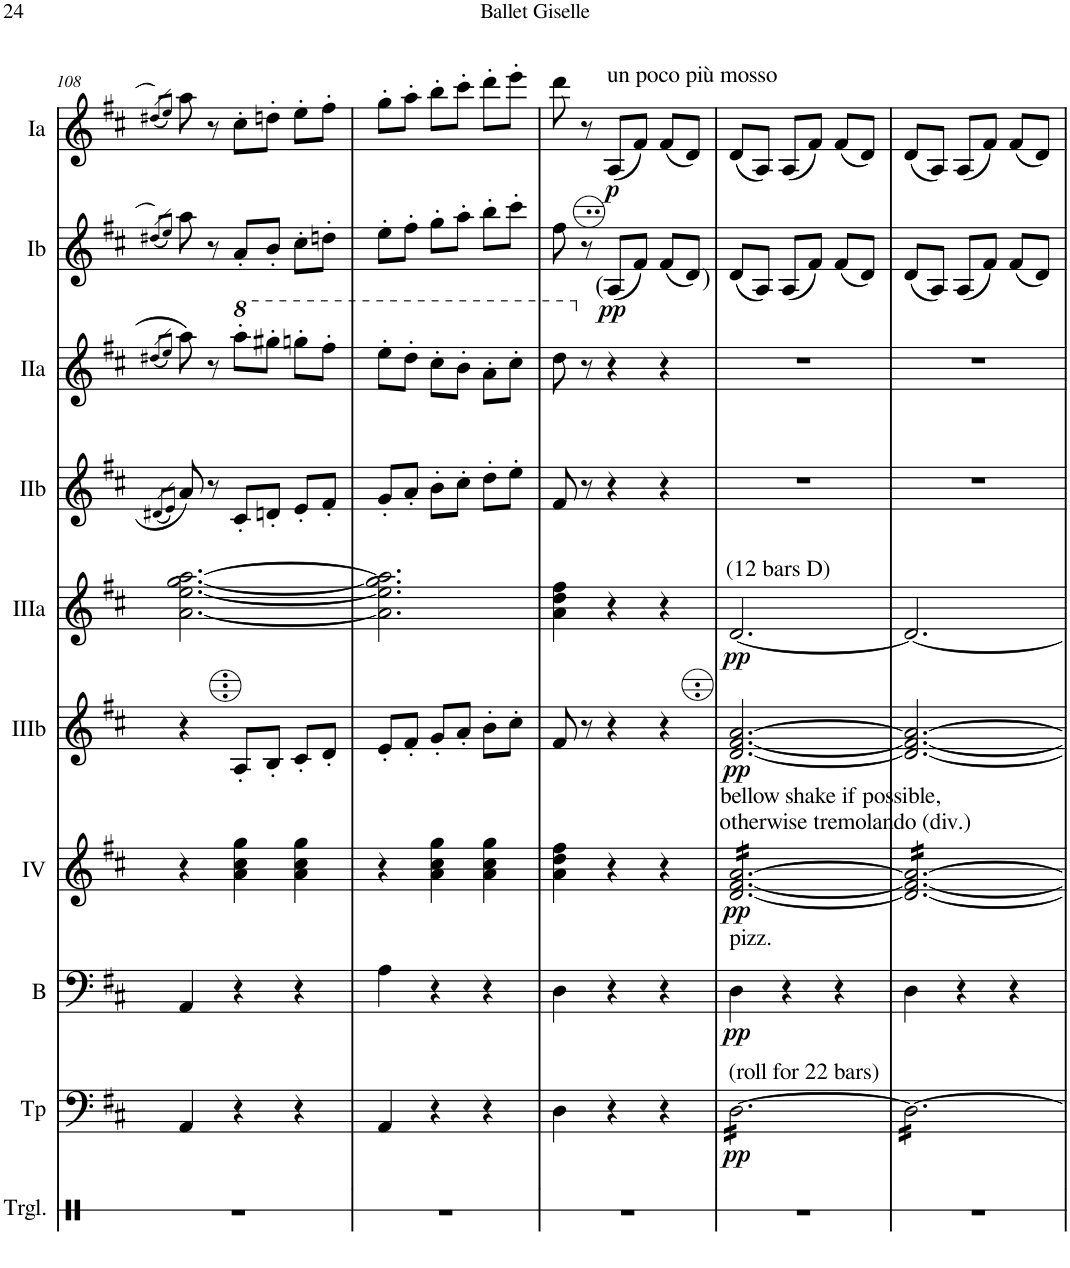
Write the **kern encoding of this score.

**kern	**kern	**dynam	**kern	**dynam	**kern	**dynam	**kern	**dynam	**kern	**dynam	**kern	**kern	**kern	**dynam	**kern	**dynam
*part10	*part9	*part9	*part8	*part8	*part7	*part7	*part6	*part6	*part5	*part5	*part4	*part3	*part2	*part2	*part1	*part1
*staff10	*staff9	*staff9	*staff8	*staff8	*staff7	*staff7	*staff6	*staff6	*staff5	*staff5	*staff4	*staff3	*staff2	*staff2	*staff1	*staff1
*I"Triangle	*I"Timp.	*	*I"Bass	*	*I"Acc. 4	*	*I"Acc. 3b	*	*I"Acc. 3a	*	*I"Acc. 2b	*I"Acc. 2a	*I"Acc. 1b	*	*I"Acc. 1a	*
*I'Trgl.	*I'Tp	*	*I'B	*	*	*	*	*	*	*	*	*	*	*	*	*
!!LO:PB:g=z
*clefX	*clefF4	*	*clefF4	*	*clefG2	*	*clefG2	*	*clefG2	*	*clefG2	*clefG2	*clefG2	*	*clefG2	*
*	*	*	*Trd7c12	*	*Trd7c12	*	*Trd7c12	*	*Trd7c12	*	*	*	*	*	*	*
*k[]	*k[f#c#]	*	*k[f#c#]	*	*k[f#c#]	*	*k[f#c#]	*	*k[f#c#]	*	*k[f#c#]	*k[f#c#]	*k[f#c#]	*	*k[f#c#]	*
*M3/4	*M3/4	*	*M3/4	*	*M3/4	*	*M3/4	*	*M3/4	*	*M3/4	*M3/4	*M3/4	*	*M3/4	*
=108	=108	=108	=108	=108	=108	=108	=108	=108	=108	=108	=108	=108	=108	=108	=108	=108
.	.	.	.	.	.	.	.	.	.	.	(8qD#X/L	(8qd#X/L	(8qdd#X/L	.	(8qdd#X/L	.
.	.	.	.	.	.	.	.	.	.	.	8qE/J)	8qe/J)	8qee/J)	.	8qee/J)	.
2.r	4AA/	.	4AA/	.	4r	.	4r	.	[2.a\ [2.ee\ [2.gg\ [2.aa\	.	8A/	8a\	8aa\	.	8aa\	.
.	.	.	.	.	.	.	.	.	.	.	8r	8r	8r	.	8r	.
*	*	*	*	*	*	*	*	*	*	*	*	*8va	*	*	*	*
.	4r	.	4r	.	4a\ 4cc#\ 4gg\	.	8A'/L	.	.	.	8C#'/L	8aaa'\L	8a'/L	.	8cc#'\L	.
.	.	.	.	.	.	.	8B'/J	.	.	.	8Dn'/J	8ggg#X'\J	8b'/J	.	8ddn'\J	.
.	4r	.	4r	.	4a\ 4cc#\ 4gg\	.	8c#'/L	.	.	.	8E'/L	8gggn'\L	8cc#'\L	.	8ee'\L	.
.	.	.	.	.	.	.	8d'/J	.	.	.	8F#'/J	8fff#'\J	8ddn'\J	.	8ff#'\J	.
=109	=109	=109	=109	=109	=109	=109	=109	=109	=109	=109	=109	=109	=109	=109	=109	=109
2.r	4AA/	.	4A\	.	4r	.	8e'/L	.	2.a\] 2.ee\] 2.gg\] 2.aa\]	.	8G'/L	8eee'\L	8ee'\L	.	8gg'\L	.
.	.	.	.	.	.	.	8f#'/J	.	.	.	8A'/J	8ddd'\J	8ff#'\J	.	8aa'\J	.
.	4r	.	4r	.	4a\ 4cc#\ 4gg\	.	8g'/L	.	.	.	8B'\L	8ccc#'\L	8gg'\L	.	8bb'\L	.
.	.	.	.	.	.	.	8a'/J	.	.	.	8c#'\J	8bb'\J	8aa'\J	.	8ccc#'\J	.
.	4r	.	4r	.	4a\ 4cc#\ 4gg\	.	8b'\L	.	.	.	8d'\L	8aa'\L	8bb'\L	.	8ddd'\L	.
.	.	.	.	.	.	.	8cc#'\J	.	.	.	8e'\J	8ccc#'\J	8ccc#'\J	.	8eee'\J	.
=110	=110	=110	=110	=110	=110	=110	=110	=110	=110	=110	=110	=110	=110	=110	=110	=110
2.r	4D\	.	4D\	.	4a\ 4dd\ 4ff#\	.	8f#/	.	4a\ 4dd\ 4ff#\	.	8F#/	8ddd\	8ff#\	.	8ddd\	.
*	*	*	*	*	*	*	*	*	*	*	*	*X8va	*	*	*	*
.	.	.	.	.	.	.	8r	.	.	.	8r	8r	8r	.	8r	.
!	!	!	!	!	!	!	!	!	!	!	!	!	!	!	!LO:TX:a:t=un poco più mosso	!
!	!	!	!	!	!	!	!	!	!	!	!	!	!LO:TX:b:t=(	!	!	!
!	!	!	!	!	!	!	!	!	!	!	!	!	!	!LO:DY:b	!	!LO:DY:b
.	4r	.	4r	.	4r	.	4r	.	4r	.	4r	4r	(8A/L	pp	(8A/L	p
.	.	.	.	.	.	.	.	.	.	.	.	.	8f#/J)	.	8f#/J)	.
.	4r	.	4r	.	4r	.	4r	.	4r	.	4r	4r	(8f#/L	.	(8f#/L	.
!	!	!	!	!	!	!	!	!	!	!	!	!	!LO:TX:a:t=)	!	!	!
.	.	.	.	.	.	.	.	.	.	.	.	.	8d/J)	.	8d/J)	.
=111	=111	=111	=111	=111	=111	=111	=111	=111	=111	=111	=111	=111	=111	=111	=111	=111
!	!	!	!	!	!	!	!	!	!LO:TX:a:t=(12 bars D)	!	!	!	!	!	!	!
!	!	!	!	!	!LO:TX:a:t=bellow shake if possible,	!	!	!	!	!	!	!	!	!	!	!
!	!	!	!	!	!LO:TX:a:t=otherwise tremolando (div.)	!	!	!	!	!	!	!	!	!	!	!
!	!	!	!LO:TX:a:t=pizz.	!	!	!	!	!	!	!	!	!	!	!	!	!
!	!LO:TX:a:t=(roll for 22 bars)	!	!	!	!	!	!	!	!	!	!	!	!	!	!	!
!	!	!LO:DY:b	!	!LO:DY:b	!	!LO:DY:b	!	!LO:DY:b	!	!LO:DY:b	!	!	!	!	!	!
*	*tremolo	*	*	*	*	*	*	*	*	*	*	*	*	*	*	*
*	*	*	*	*	*tremolo	*	*	*	*	*	*	*	*	*	*	*
2.r	[16D\LL	pp	4D\	pp	[16d/ [16f#/ [16a/LL	pp	[2.d/ [2.f#/ [2.a/	pp	[2.d/	pp	2.r	2.r	(8d/L	.	(8d/L	.
.	16D\	.	.	.	16d/ 16f#/ 16a/	.	.	.	.	.	.	.	.	.	.	.
.	16D\	.	.	.	16d/ 16f#/ 16a/	.	.	.	.	.	.	.	8A/J)	.	8A/J)	.
.	16D\	.	.	.	16d/ 16f#/ 16a/	.	.	.	.	.	.	.	.	.	.	.
.	16D\	.	4r	.	16d/ 16f#/ 16a/	.	.	.	.	.	.	.	(8A/L	.	(8A/L	.
.	16D\	.	.	.	16d/ 16f#/ 16a/	.	.	.	.	.	.	.	.	.	.	.
.	16D\	.	.	.	16d/ 16f#/ 16a/	.	.	.	.	.	.	.	8f#/J)	.	8f#/J)	.
.	16D\	.	.	.	16d/ 16f#/ 16a/	.	.	.	.	.	.	.	.	.	.	.
.	16D\	.	4r	.	16d/ 16f#/ 16a/	.	.	.	.	.	.	.	(8f#/L	.	(8f#/L	.
.	16D\	.	.	.	16d/ 16f#/ 16a/	.	.	.	.	.	.	.	.	.	.	.
.	16D\	.	.	.	16d/ 16f#/ 16a/	.	.	.	.	.	.	.	8d/J)	.	8d/J)	.
.	16D\JJ	.	.	.	16d/ 16f#/ 16a/JJ	.	.	.	.	.	.	.	.	.	.	.
=112	=112	=112	=112	=112	=112	=112	=112	=112	=112	=112	=112	=112	=112	=112	=112	=112
2.r	16D\LL	.	4D\	.	16d/ 16f#/ 16a/LL	.	2.d/_ 2.f#/_ 2.a/_	.	2.d/_	.	2.r	2.r	(8d/L	.	(8d/L	.
.	16D\	.	.	.	16d/ 16f#/ 16a/	.	.	.	.	.	.	.	.	.	.	.
.	16D\	.	.	.	16d/ 16f#/ 16a/	.	.	.	.	.	.	.	8A/J)	.	8A/J)	.
.	16D\	.	.	.	16d/ 16f#/ 16a/	.	.	.	.	.	.	.	.	.	.	.
.	16D\	.	4r	.	16d/ 16f#/ 16a/	.	.	.	.	.	.	.	(8A/L	.	(8A/L	.
.	16D\	.	.	.	16d/ 16f#/ 16a/	.	.	.	.	.	.	.	.	.	.	.
.	16D\	.	.	.	16d/ 16f#/ 16a/	.	.	.	.	.	.	.	8f#/J)	.	8f#/J)	.
.	16D\	.	.	.	16d/ 16f#/ 16a/	.	.	.	.	.	.	.	.	.	.	.
.	16D\	.	4r	.	16d/ 16f#/ 16a/	.	.	.	.	.	.	.	(8f#/L	.	(8f#/L	.
.	16D\	.	.	.	16d/ 16f#/ 16a/	.	.	.	.	.	.	.	.	.	.	.
.	16D\	.	.	.	16d/ 16f#/ 16a/	.	.	.	.	.	.	.	8d/J)	.	8d/J)	.
.	16D\JJ	.	.	.	16d/ 16f#/ 16a/JJ	.	.	.	.	.	.	.	.	.	.	.
*	*	*	*	*	*Xtremolo	*	*	*	*	*	*	*	*	*	*	*
*	*Xtremolo	*	*	*	*	*	*	*	*	*	*	*	*	*	*	*
=	=	=	=	=	=	=	=	=	=	=	=	=	=	=	=	=
*-	*-	*-	*-	*-	*-	*-	*-	*-	*-	*-	*-	*-	*-	*-	*-	*-
